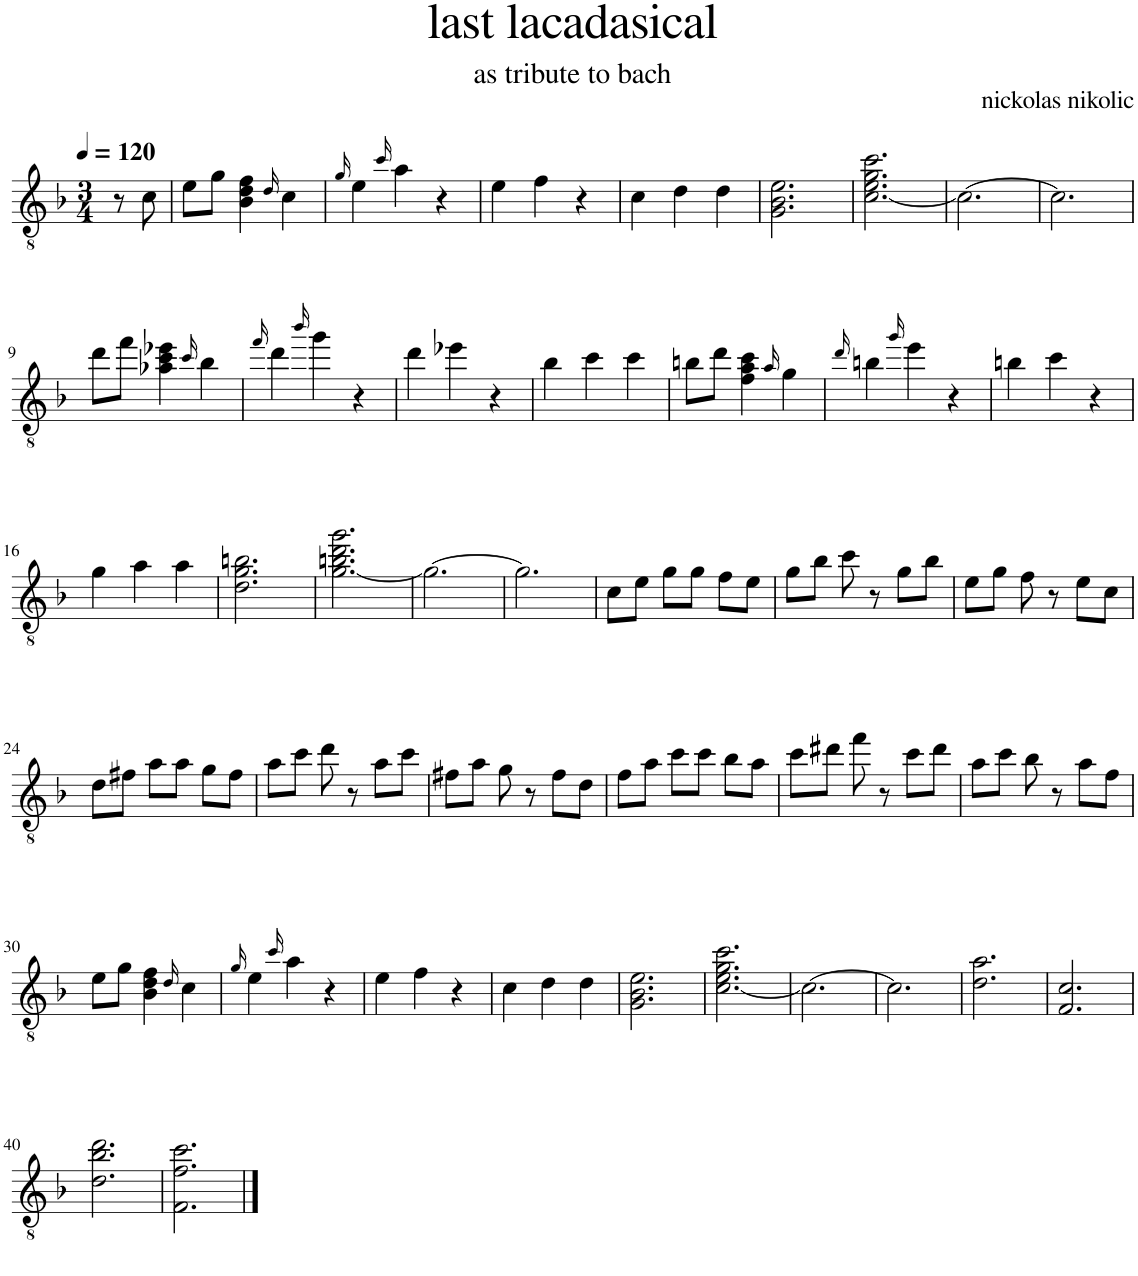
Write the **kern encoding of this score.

**kern
*part1
*staff1
*I"Acoustic Guitar
*I'Guit.
*clefGv2
*k[b-]
*M3/4
*MM120
=
8r
8c\
=1
8e\L
8g\J
4B-\ 4d\ 4f\
16qd/
4c\
=2
16qg/
4e\
16qcc/
4a\
4r
=3
4e\
4f\
4r
=4
4c\
4d\
4d\
=5
2.G\ 2.B-\ 2.e\
=6
[2.c\ 2.e\ 2.g\ 2.cc\
=7
2.c\_
=8
2.c\]
!!LO:LB:g=z
=9
8dd\L
8ff\J
4a-X\ 4cc\ 4ee-X\
16qcc/
4b-\
=10
16qff/
4dd\
16qbb-/
4gg\
4r
=11
4dd\
4ee-X\
4r
=12
4b-\
4cc\
4cc\
=13
8bn\L
8dd\J
4f\ 4a\ 4cc\
16qa/
4g\
=14
16qdd/
4bn\
16qgg/
4ee\
4r
=15
4bn\
4cc\
4r
!!LO:LB:g=z
=16
4g\
4a\
4a\
=17
2.d\ 2.g\ 2.bn\
=18
[2.g\ 2.bn\ 2.dd\ 2.gg\
=19
2.g\_
=20
2.g\]
=21
8c\L
8e\J
8g\L
8g\J
8f\L
8e\J
=22
8g\L
8b-\J
8cc\
8r
8g\L
8b-\J
=23
8e\L
8g\J
8f\
8r
8e\L
8c\J
!!LO:LB:g=z
=24
8d\L
8f#X\J
8a\L
8a\J
8g\L
8f#\J
=25
8a\L
8cc\J
8dd\
8r
8a\L
8cc\J
=26
8f#X\L
8a\J
8g\
8r
8f#\L
8d\J
=27
8f\L
8a\J
8cc\L
8cc\J
8b-\L
8a\J
=28
8cc\L
8dd#X\J
8ff\
8r
8cc\L
8dd#\J
=29
8a\L
8cc\J
8b-\
8r
8a\L
8f\J
!!LO:LB:g=z
=30
8e\L
8g\J
4B-\ 4d\ 4f\
16qd/
4c\
=31
16qg/
4e\
16qcc/
4a\
4r
=32
4e\
4f\
4r
=33
4c\
4d\
4d\
=34
2.G\ 2.B-\ 2.e\
=35
[2.c\ 2.e\ 2.g\ 2.cc\
=36
2.c\_
=37
2.c\]
=38
2.d\ 2.a\
=39
2.F/ 2.c/
!!LO:LB:g=z
=40
2.d\ 2.b-\ 2.dd\
=41
2.F\ 2.f\ 2.cc\
==
*-
